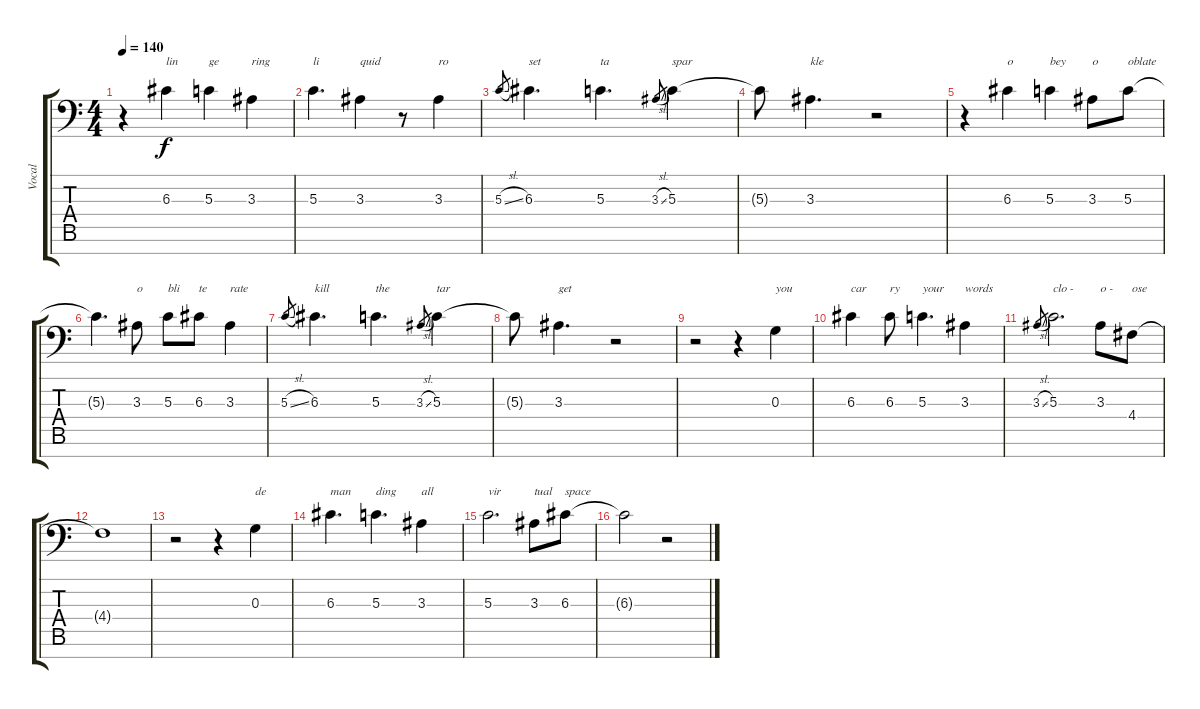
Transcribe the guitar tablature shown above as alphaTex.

\track ("Vocal" "Vocal") {instrument tenorsax}
\staff {score tabs}
\tuning (E4 B3 G3 D3 A2 E2 C-1) {hide}
\ts (4 4)
\tempo 140
\clef f4
\ks c
r.4{dy f} 6.3.4{txt "lin"} 5.3.4{txt "ge"} 3.3.4{txt "ring"} |
5.3.4{d txt "li"} 3.3.4{txt "quid"} r.8 3.3.4{txt "ro"} |
5.3{sl}.8{gr} 6.3.4{d txt "set"} 5.3.4{d txt "ta"} 3.3{sl}.8{gr} 5.3.4{txt "spar"} |
5.3{t}.8 3.3.4{d txt "kle"} r.2 |
r.4 6.3.4{txt "o"} 5.3.4{txt "bey"} 3.3.8{txt "o"} 5.3.8{txt "oblate"} |
5.3{t}.4{d} 3.3.8{txt "o"} 5.3.8{txt "bli"} 6.3.8{txt "te"} 3.3.4{txt "rate"} |
5.3{sl}.8{gr} 6.3.4{d txt "kill"} 5.3.4{d txt "the"} 3.3{sl}.8{gr} 5.3.4{txt "tar"} |
5.3{t}.8 3.3.4{d txt "get"} r.2 |
r.2 r.4 0.3.4{txt "you"} |
6.3.4{txt "car"} 6.3.8{txt "ry"} 5.3.4{d txt "your"} 3.3.4{txt "words"} |
3.3{sl}.8{gr} 5.3.2{d txt "clo -"} 3.3.8{txt "o -"} 4.4.8{txt "ose"} |
4.4{t}.1 |
r.2 r.4 0.3.4{txt "de"} |
6.3.4{d txt "man"} 5.3.4{d txt "ding"} 3.3.4{txt "all"} |
5.3.2{d txt "vir"} 3.3.8{txt "tual"} 6.3.8{txt "space"} |
6.3{t}.2 r.2
